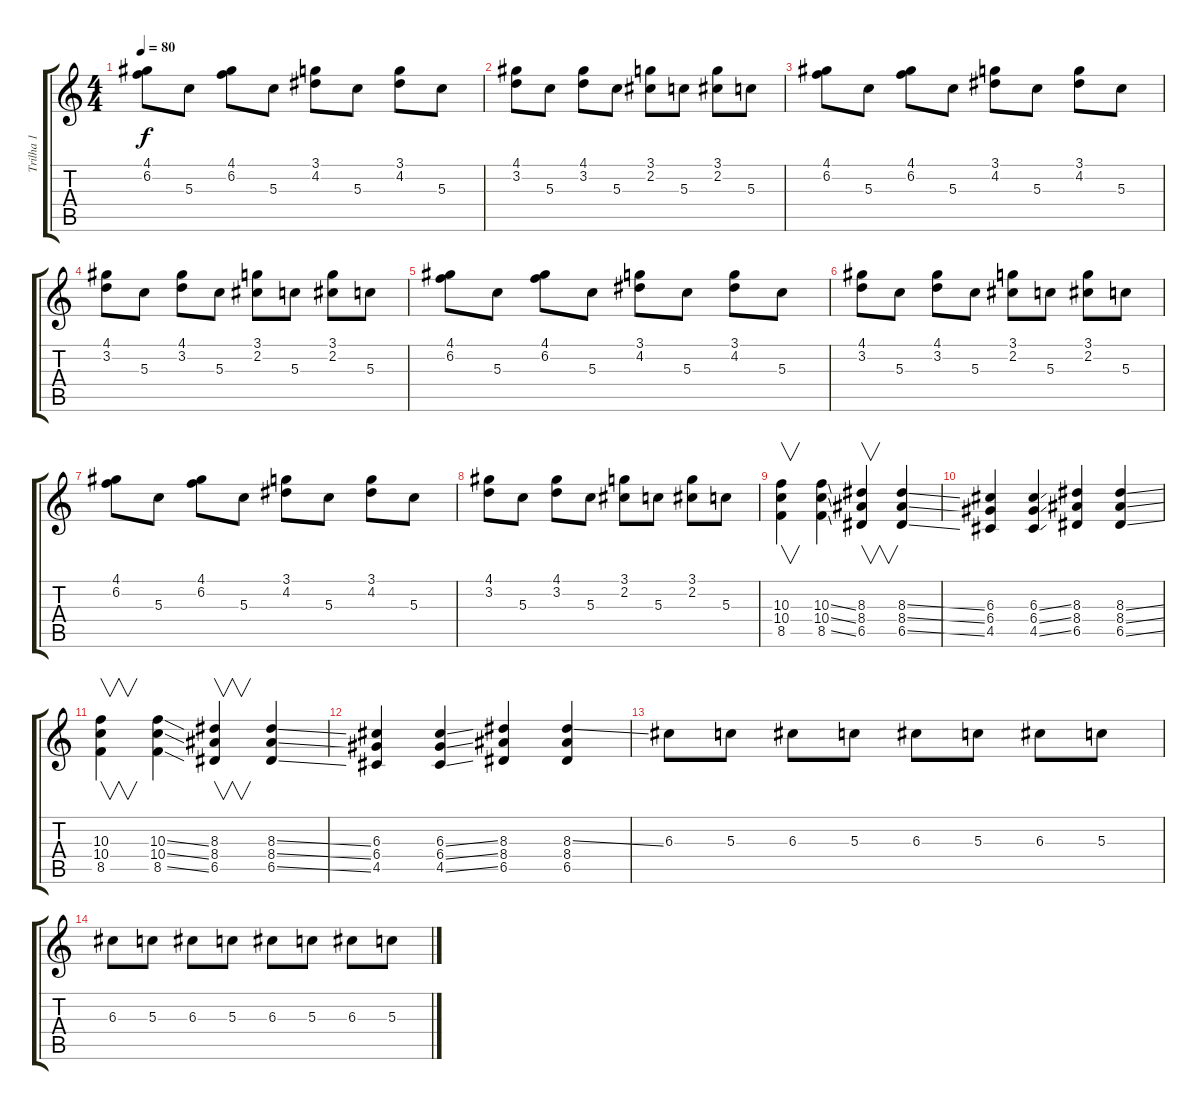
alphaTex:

\track ("Trilha 1" "Trilha 1") {instrument overdrivenguitar}
\staff {score tabs}
\tuning (E4 B3 G3 D3 A2 E2) {hide}
\ts (4 4)
\tempo 80
\clef g2
\ks c
(4.1 6.2).8{dy f} 5.3.8 (4.1 6.2).8 5.3.8 (3.1 4.2).8 5.3.8 (3.1 4.2).8 5.3.8 |
(4.1 3.2).8 5.3.8 (4.1 3.2).8 5.3.8 (3.1 2.2).8 5.3.8 (3.1 2.2).8 5.3.8 |
(4.1 6.2).8 5.3.8 (4.1 6.2).8 5.3.8 (3.1 4.2).8 5.3.8 (3.1 4.2).8 5.3.8 |
(4.1 3.2).8 5.3.8 (4.1 3.2).8 5.3.8 (3.1 2.2).8 5.3.8 (3.1 2.2).8 5.3.8 |
(4.1 6.2).8 5.3.8 (4.1 6.2).8 5.3.8 (3.1 4.2).8 5.3.8 (3.1 4.2).8 5.3.8 |
(4.1 3.2).8 5.3.8 (4.1 3.2).8 5.3.8 (3.1 2.2).8 5.3.8 (3.1 2.2).8 5.3.8 |
(4.1 6.2).8 5.3.8 (4.1 6.2).8 5.3.8 (3.1 4.2).8 5.3.8 (3.1 4.2).8 5.3.8 |
(4.1 3.2).8 5.3.8 (4.1 3.2).8 5.3.8 (3.1 2.2).8 5.3.8 (3.1 2.2).8 5.3.8 |
(10.3 10.4 8.5).4{v} (10.3{ss} 10.4{ss} 8.5{ss}).4 (8.3 8.4 6.5).4{v} (8.3{ss} 8.4{ss} 6.5{ss}).4 |
(6.3 6.4 4.5).4 (6.3{ss} 6.4{ss} 4.5{ss}).4 (8.3 8.4 6.5).4 (8.3{ss} 8.4{ss} 6.5{ss}).4 |
(10.3 10.4 8.5).4{v} (10.3{ss} 10.4{ss} 8.5{ss}).4 (8.3 8.4 6.5).4{v} (8.3{ss} 8.4{ss} 6.5{ss}).4 |
(6.3 6.4 4.5).4 (6.3{ss} 6.4{ss} 4.5{ss}).4 (8.3 8.4 6.5).4 (8.3{ss} 8.4 6.5).4 |
6.3.8 5.3.8 6.3.8 5.3.8 6.3.8 5.3.8 6.3.8 5.3.8 |
6.3.8 5.3.8 6.3.8 5.3.8 6.3.8 5.3.8 6.3.8 5.3.8
